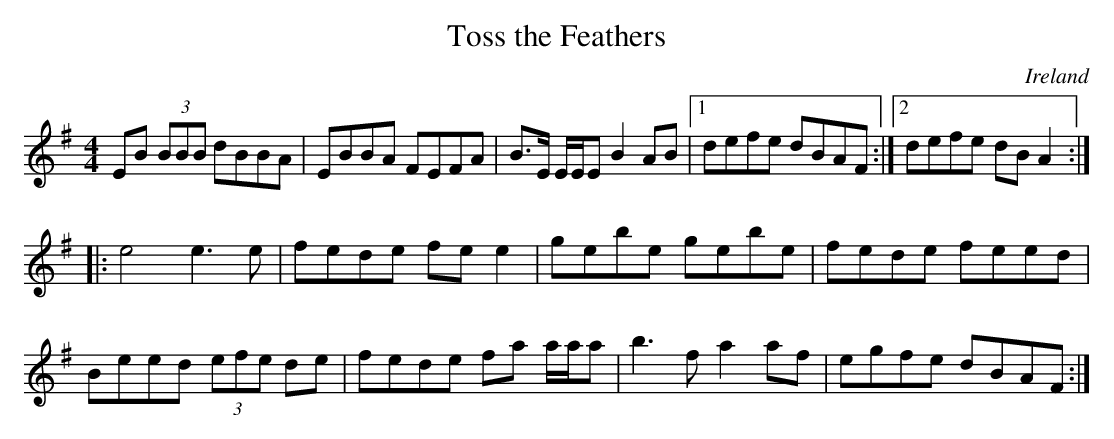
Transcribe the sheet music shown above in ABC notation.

X:1
T:Toss the Feathers
O:Ireland
M:4/4
K:Em
EB (3BBB dBBA|EBBA FEFA|B>E E/E/E B2AB\
|1 defe dBAF :|2 defe dBA2 :|
|:e4 e3e|fede fee2|gebe gebe|fede feed|
Beed (3efe de|fede fa a/a/a|\
b3f a2af|egfe dBAF:|
